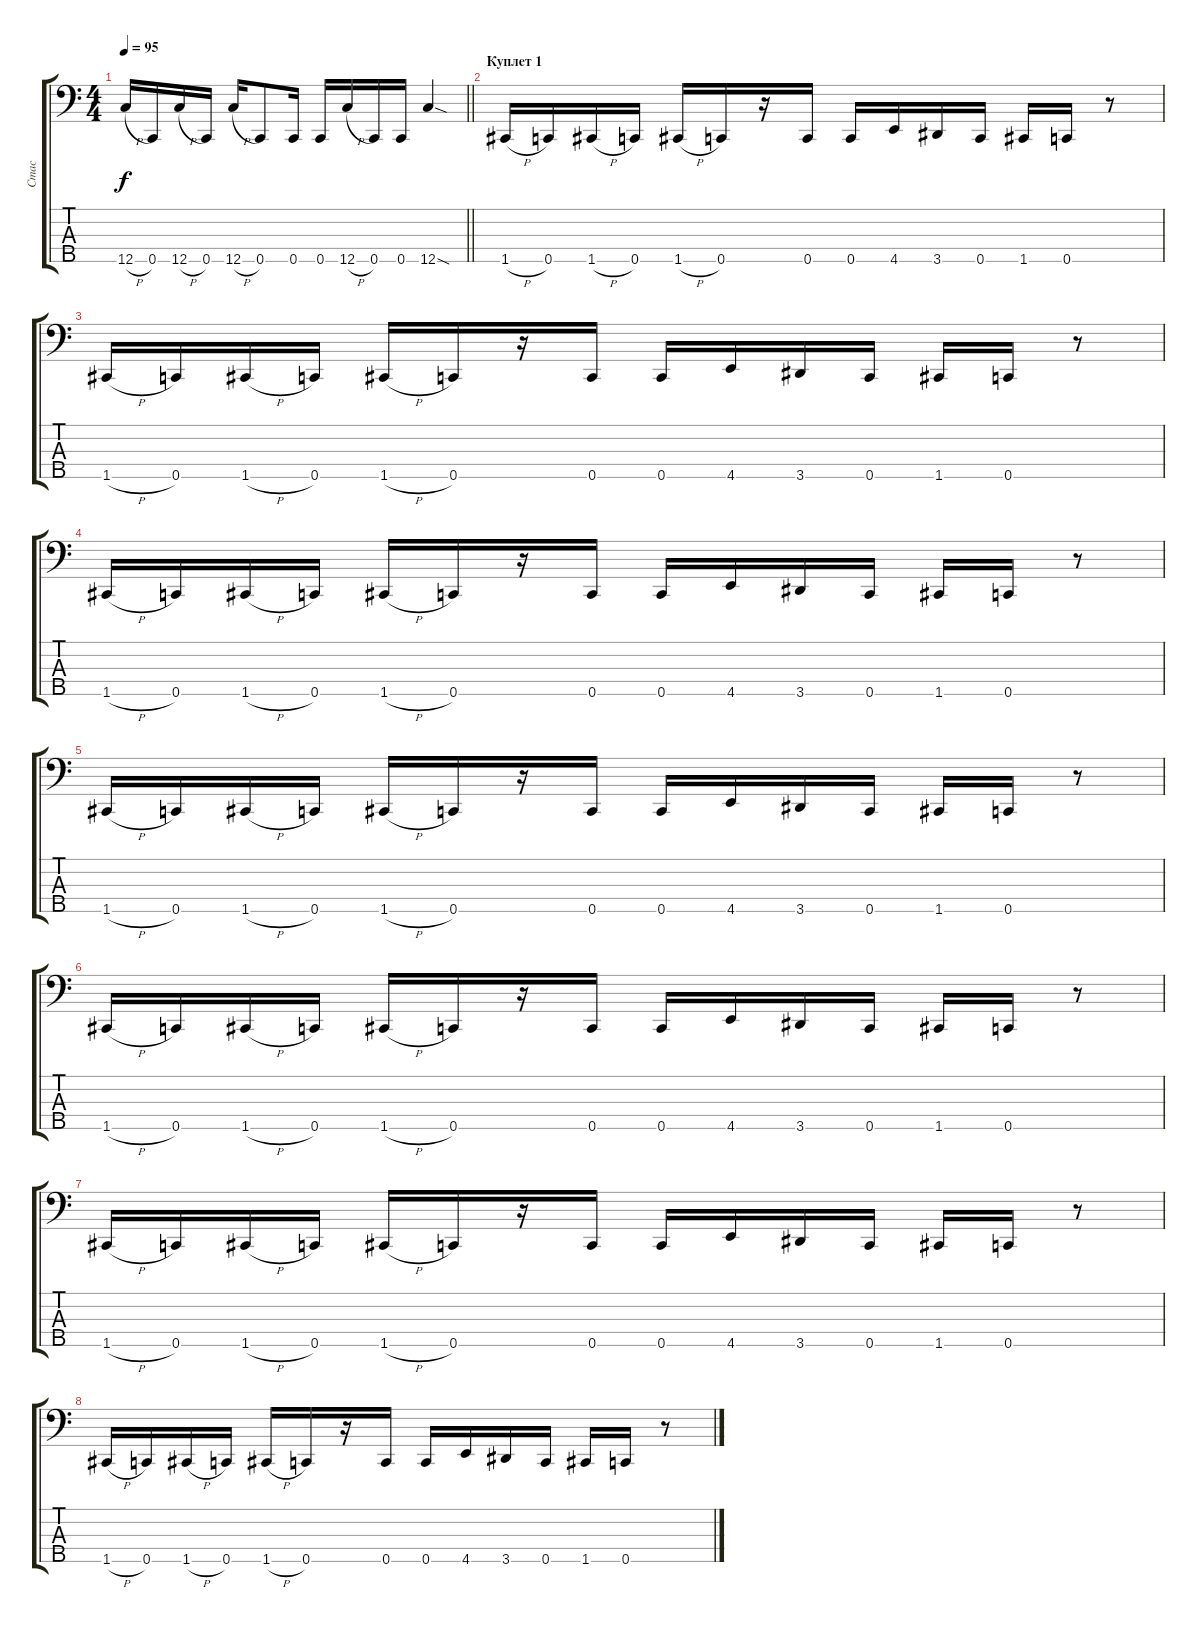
\track ("Стас" "Стас") {instrument fretlessbass}
\staff {score tabs}
\tuning (Bb2 F2 C2 G1 C1) {hide}
\ts (4 4)
\tempo 95
\clef f4
\barLineRight lightlight
\ks c
12.5{h}.16{dy f} 0.5.16 12.5{h}.16 0.5.16 12.5{h}.16 0.5.8 0.5.16 0.5.16 12.5{h}.16 0.5.16 0.5.16 12.5{sod}.4 |
\section ("" "Куплет 1")
1.5{h}.16 0.5.16 1.5{h}.16 0.5.16 1.5{h}.16 0.5.16 r.16 0.5.16 0.5.16 4.5.16 3.5.16 0.5.16 1.5.16 0.5.16 r.8 |
1.5{h}.16 0.5.16 1.5{h}.16 0.5.16 1.5{h}.16 0.5.16 r.16 0.5.16 0.5.16 4.5.16 3.5.16 0.5.16 1.5.16 0.5.16 r.8 |
1.5{h}.16 0.5.16 1.5{h}.16 0.5.16 1.5{h}.16 0.5.16 r.16 0.5.16 0.5.16 4.5.16 3.5.16 0.5.16 1.5.16 0.5.16 r.8 |
1.5{h}.16 0.5.16 1.5{h}.16 0.5.16 1.5{h}.16 0.5.16 r.16 0.5.16 0.5.16 4.5.16 3.5.16 0.5.16 1.5.16 0.5.16 r.8 |
1.5{h}.16 0.5.16 1.5{h}.16 0.5.16 1.5{h}.16 0.5.16 r.16 0.5.16 0.5.16 4.5.16 3.5.16 0.5.16 1.5.16 0.5.16 r.8 |
1.5{h}.16 0.5.16 1.5{h}.16 0.5.16 1.5{h}.16 0.5.16 r.16 0.5.16 0.5.16 4.5.16 3.5.16 0.5.16 1.5.16 0.5.16 r.8 |
1.5{h}.16 0.5.16 1.5{h}.16 0.5.16 1.5{h}.16 0.5.16 r.16 0.5.16 0.5.16 4.5.16 3.5.16 0.5.16 1.5.16 0.5.16 r.8
